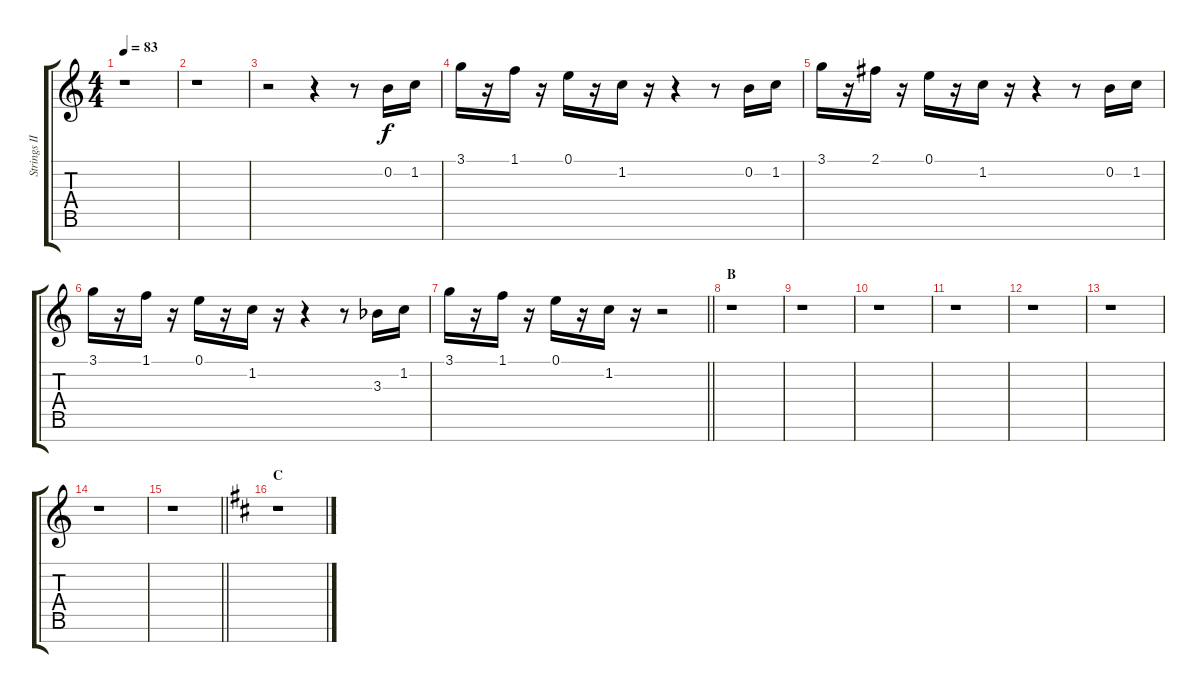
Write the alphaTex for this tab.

\track ("Strings III" "Strings II") {instrument stringensemble1}
\staff {score tabs}
\tuning (E5 B4 G4 D4 A3 E3 B2) {hide}
\ts (4 4)
\tempo 83
\clef g2
\ks c
r.1{dy f} |
r.1 |
r.2 r.4 r.8 0.2.16 1.2.16 |
3.1.16 r.16 1.1.16 r.16 0.1.16 r.16 1.2.16 r.16 r.4 r.8 0.2.16 1.2.16 |
3.1.16 r.16 2.1.16 r.16 0.1.16 r.16 1.2.16 r.16 r.4 r.8 0.2.16 1.2.16 |
3.1.16 r.16 1.1.16 r.16 0.1.16 r.16 1.2.16 r.16 r.4 r.8 3.3{acc b}.16 1.2.16 |
\barLineRight lightlight
3.1.16 r.16 1.1.16 r.16 0.1.16 r.16 1.2.16 r.16 r.2 |
\section ("" "B")
r.1 |
r.1 |
r.1 |
r.1 |
r.1 |
r.1 |
r.1 |
\barLineRight lightlight
r.1 |
\section ("" "C")
\ks d
r.1
